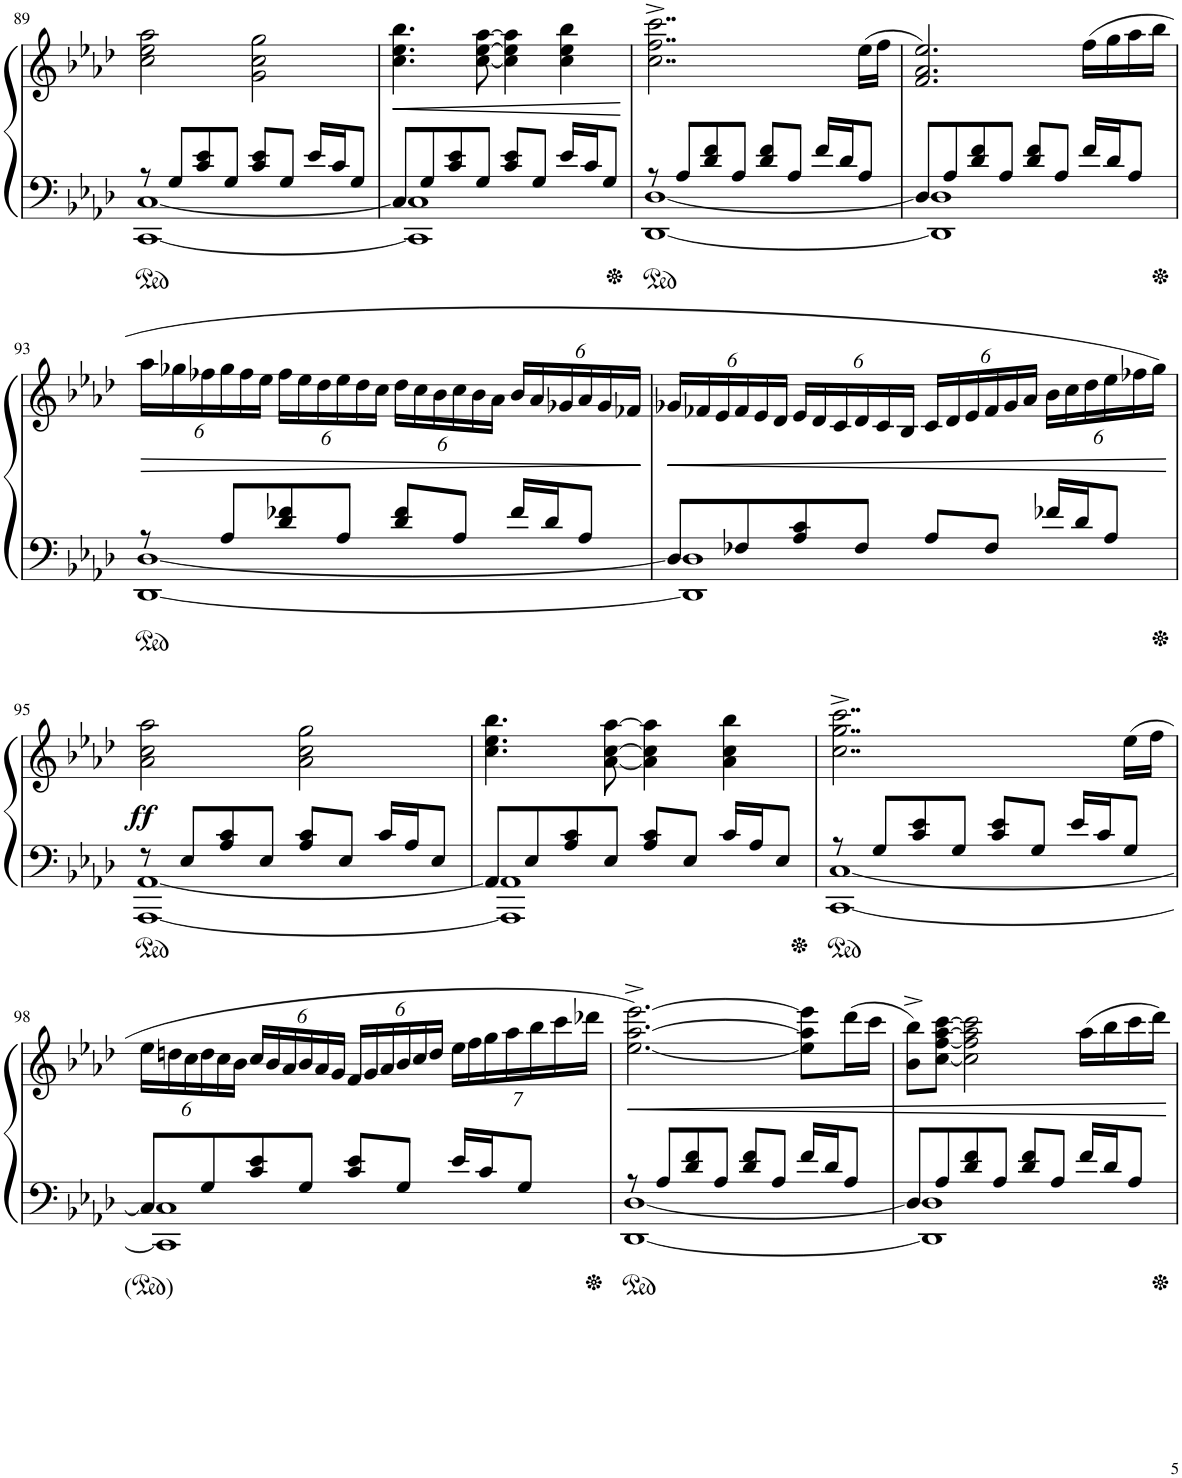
**kern	**kern	**dynam
*part1	*part1	*part1
*staff2	*staff1	*staff1/2
*I"Piano	*	*
*I'Pno.	*	*
!!LO:PB:g=z
*clefF4	*clefG2	*
*k[b-e-a-d-]	*k[b-e-a-d-]	*
*M4/4	*M4/4	*
*met(c)	*met(c)	*
=89	=89	=89
*^	*	*
8r	[1CC [1C	2cc\ 2ee-\ 2aa-\	.
8G/L	.	.	.
8c/ 8e-/	.	.	.
8G/J	.	.	.
8c/ 8e-/L	.	2g\ 2cc\ 2gg\	.
8G/J	.	.	.
16e-/LL	.	.	.
16c/J	.	.	.
8G/J	.	.	.
=90	=90	=90	=90
!	!	!	!LO:HP:b
8C/L	1CC] 1C]	4.cc\ 4.ee-\ 4.bb-\	<
8G/	.	.	.
8c/ 8e-/	.	.	.
8G/J	.	[8cc\ [8ee-\ [8aa-\	.
8c/ 8e-/L	.	4cc\] 4ee-\] 4aa-\]	.
8G/J	.	.	.
16e-/LL	.	4cc\ 4ee-\ 4bb-\	.
16c/J	.	.	.
8G/J	.	.	.
*v	*v	*	*
.	.	[
=91	=91	=91
*^	*	*
8r	[1DD- [1D-	2..cc\^ 2..ff\^ 2..ccc\^	.
8A-/L	.	.	.
8d-/ 8f/	.	.	.
8A-/J	.	.	.
8d-/ 8f/L	.	.	.
8A-/J	.	.	.
16f/LL	.	.	.
16d-/J	.	.	.
8A-/J	.	(16ee-\LL	.
.	.	16ff\JJ	.
=92	=92	=92	=92
8D-/L	1DD-] 1D-]	2.f/ 2.a-/ 2.ee-/)	.
8A-/	.	.	.
8d-/ 8f/	.	.	.
8A-/J	.	.	.
8d-/ 8f/L	.	.	.
8A-/J	.	.	.
16f/LL	.	(16ff\LL	.
16d-/J	.	16gg\	.
8A-/J	.	16aa-\	.
.	.	16bb-\JJ	.
!!LO:LB:g=z
=93	=93	=93	=93
*	*	*Xbrackettup	*
!	!	!	!LO:HP:b
8r	[1DD- [1D-	24aa-\LL	>
.	.	24gg-X\	.
.	.	24ff-X\	.
8A-/L	.	24gg-\	.
.	.	24ff-\	.
.	.	24ee-\JJ	.
8d-/ 8f-X/	.	24ff-\LL	.
.	.	24ee-\	.
.	.	24dd-\	.
8A-/J	.	24ee-\	.
.	.	24dd-\	.
.	.	24cc\JJ	.
8d-/ 8f-/L	.	24dd-\LL	.
.	.	24cc\	.
.	.	24b-\	.
8A-/J	.	24cc\	.
.	.	24b-\	.
.	.	24a-\JJ	.
16f-/LL	.	24b-/LL	.
.	.	24a-/	.
16d-/J	.	.	.
.	.	24g-X/	.
8A-/J	.	24a-/	.
.	.	24g-/	.
.	.	24f-X/JJ	.
*v	*v	*	*
.	.	]
=94	=94	=94
*^	*	*
!	!	!	!LO:HP:b
8D-/L	1DD-] 1D-]	24g-X/LL	<
.	.	24f-X/	.
.	.	24e-/	.
8F-X/	.	24f-/	.
.	.	24e-/	.
.	.	24d-/JJ	.
8A-/ 8c/	.	24e-/LL	.
.	.	24d-/	.
.	.	24c/	.
8F-/J	.	24d-/	.
.	.	24c/	.
.	.	24B-/JJ	.
8A-/L	.	24c/LL	.
.	.	24d-/	.
.	.	24e-/	.
8F-/J	.	24f-/	.
.	.	24g-/	.
.	.	24a-/JJ	.
16f-X/LL	.	24b-\LL	.
.	.	24cc\	.
16d-/J	.	.	.
.	.	24dd-\	.
8A-/J	.	24ee-\	.
.	.	24ff-X\	.
.	.	24gg\JJ)	.
*v	*v	*	*
.	.	[
!!LO:LB:g=z
=95	=95	=95
*^	*	*
!	!	!	!LO:DY:b
8r	[1AAA- [1AA-	2a-\ 2cc\ 2aa-\	ff
8E-/L	.	.	.
8A-/ 8c/	.	.	.
8E-/J	.	.	.
8A-/ 8c/L	.	2a-\ 2cc\ 2gg\	.
8E-/J	.	.	.
16c/LL	.	.	.
16A-/J	.	.	.
8E-/J	.	.	.
=96	=96	=96	=96
8AA-/L	1AAA-] 1AA-]	4.cc\ 4.ee-\ 4.bb-\	.
8E-/	.	.	.
8A-/ 8c/	.	.	.
8E-/J	.	[8a-\ [8cc\ [8aa-\	.
8A-/ 8c/L	.	4a-\] 4cc\] 4aa-\]	.
8E-/J	.	.	.
16c/LL	.	4a-\ 4cc\ 4bb-\	.
16A-/J	.	.	.
8E-/J	.	.	.
=97	=97	=97	=97
8r	[1CC [1C	2..cc\^ 2..gg\^ 2..ccc\^	.
8G/L	.	.	.
8c/ 8e-/	.	.	.
8G/J	.	.	.
8c/ 8e-/L	.	.	.
8G/J	.	.	.
16e-/LL	.	.	.
16c/J	.	.	.
8G/J	.	(16ee-\LL	.
.	.	16ff\JJ	.
!!LO:LB:g=z
=98	=98	=98	=98
8C/L	1CC] 1C]	24ee-\LL	.
.	.	24ddn\	.
.	.	24cc\	.
8G/	.	24dd\	.
.	.	24cc\	.
.	.	24b-\JJ	.
8c/ 8e-/	.	24cc/LL	.
.	.	24b-/	.
.	.	24a-/	.
8G/J	.	24b-/	.
.	.	24a-/	.
.	.	24g/JJ	.
8c/ 8e-/L	.	24f/LL	.
.	.	24g/	.
.	.	24a-/	.
8G/J	.	24b-/	.
.	.	24cc/	.
.	.	24dd/JJ	.
16e-/LL	.	28ee-\LL	.
.	.	28ff\	.
16c/J	.	.	.
.	.	28gg\	.
.	.	28aa-\	.
8G/J	.	.	.
.	.	28bb-\	.
.	.	28ccc\	.
.	.	28ddd-X\JJ	.
=99	=99	=99	=99
!	!	!	!LO:HP:b
8r	[1DD- [1D-	[2.ee-\^ [2.aa-\^ [2.eee-\^)	<
8A-/L	.	.	.
8d-/ 8f/	.	.	.
8A-/J	.	.	.
8d-/ 8f/L	.	.	.
8A-/J	.	.	.
16f/LL	.	8ee-\] 8aa-\] 8eee-\]L	.
16d-/J	.	.	.
8A-/J	.	(16ddd-\L	.
.	.	16ccc\JJ	.
=100	=100	=100	=100
8D-/L	1DD-] 1D-]	8b-\^ 8bb-\^L)	.
8A-/	.	[8cc\ [8ff\ [8aa-\ [8ccc\J	.
8d-/ 8f/	.	2cc\] 2ff\] 2aa-\] 2ccc\]	.
8A-/J	.	.	.
8d-/ 8f/L	.	.	.
8A-/J	.	.	.
16f/LL	.	(16aa-\LL	.
16d-/J	.	16bb-\	.
8A-/J	.	16ccc\	.
.	.	16ddd-\JJ)	.
*v	*v	*	*
.	.	[
=	=	=
*-	*-	*-
